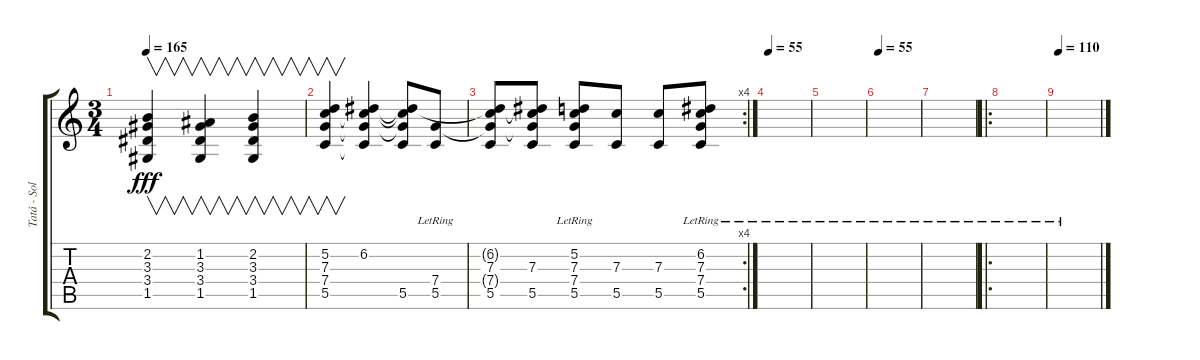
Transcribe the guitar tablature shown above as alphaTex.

\track ("Tatá - Solo (Harm.)" "Tatá - Sol") {instrument electricpiano1}
\staff {score tabs}
\tuning (D5 A4 F4 C4 G3 D3) {hide}
\ts (3 4)
\tempo 165
\clef g2
\ks c
(2.2 3.3 3.4 1.5).4{v dy fff} (1.2 3.3 3.4 1.5).4{v} (2.2 3.3 3.4 1.5).4{v} |
(5.2 7.3 7.4 5.5).4{v} (6.2 7.3{t} 7.4{t} 5.5{t}).4 (6.2{t} 7.3{t} 7.4{t} 5.5).8 (7.4{lr} 5.5).8 |
\rc 4
(6.2{t} 7.3 7.4{t} 5.5).8 (6.2{t} 7.3 7.4{t} 5.5).8 (5.2{lr} 7.3 7.4{lr} 5.5).8 (7.3 5.5).8 (7.3 5.5).8 (6.2{lr} 7.3 7.4{lr} 5.5).8 |
\tempo 55
|
|
\tempo 55
|
|
\ro
|
\tempo 110
